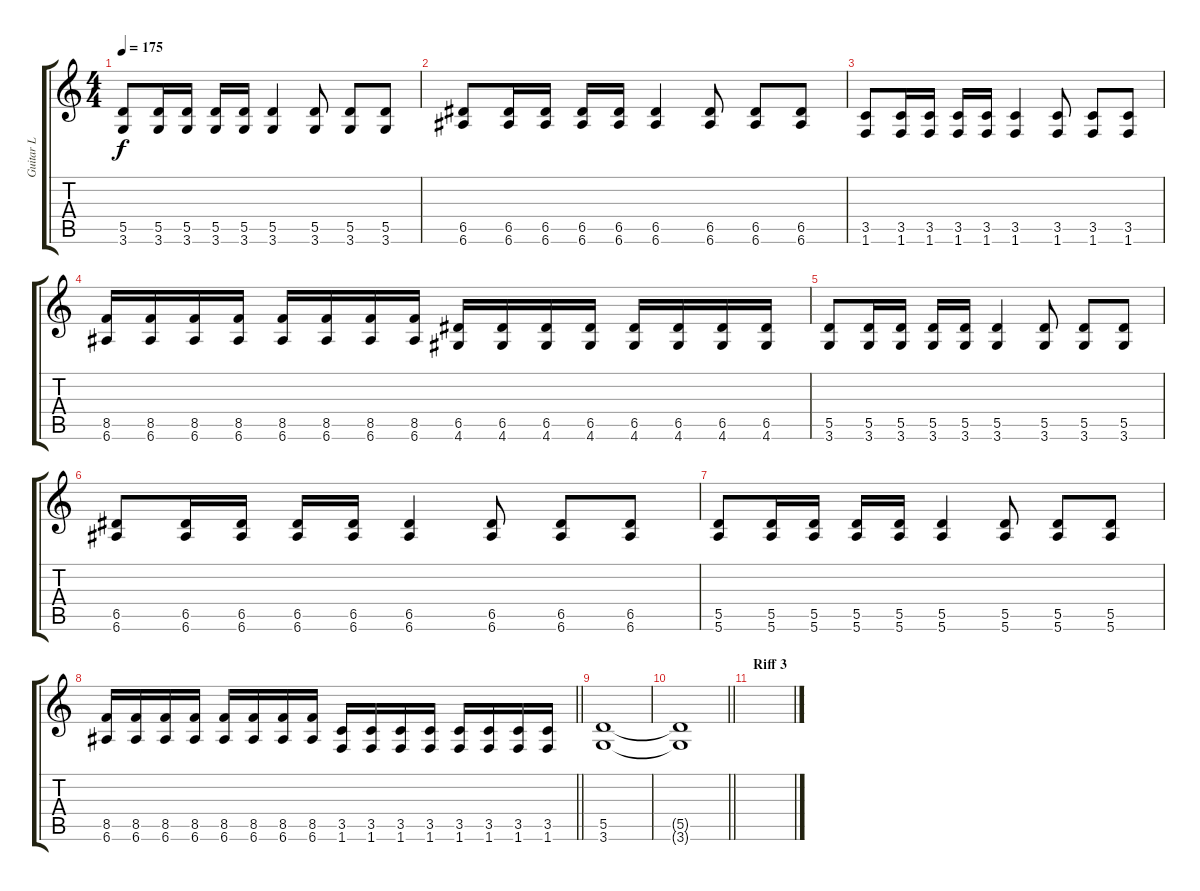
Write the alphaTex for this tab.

\track ("Guitar L" "Guitar L") {instrument distortionguitar}
\staff {score tabs}
\tuning (E4 B3 G3 D3 A2 E2) {hide}
\ts (4 4)
\tempo 175
\clef g2
\ks c
(5.5 3.6).8{dy f} (5.5 3.6).16 (5.5 3.6).16 (5.5 3.6).16 (5.5 3.6).16 (5.5 3.6).4 (5.5 3.6).8 (5.5 3.6).8 (5.5 3.6).8 |
(6.5 6.6).8 (6.5 6.6).16 (6.5 6.6).16 (6.5 6.6).16 (6.5 6.6).16 (6.5 6.6).4 (6.5 6.6).8 (6.5 6.6).8 (6.5 6.6).8 |
(3.5 1.6).8 (3.5 1.6).16 (3.5 1.6).16 (3.5 1.6).16 (3.5 1.6).16 (3.5 1.6).4 (3.5 1.6).8 (3.5 1.6).8 (3.5 1.6).8 |
(8.5 6.6).16 (8.5 6.6).16 (8.5 6.6).16 (8.5 6.6).16 (8.5 6.6).16 (8.5 6.6).16 (8.5 6.6).16 (8.5 6.6).16 (6.5 4.6).16 (6.5 4.6).16 (6.5 4.6).16 (6.5 4.6).16 (6.5 4.6).16 (6.5 4.6).16 (6.5 4.6).16 (6.5 4.6).16 |
(5.5 3.6).8 (5.5 3.6).16 (5.5 3.6).16 (5.5 3.6).16 (5.5 3.6).16 (5.5 3.6).4 (5.5 3.6).8 (5.5 3.6).8 (5.5 3.6).8 |
(6.5 6.6).8 (6.5 6.6).16 (6.5 6.6).16 (6.5 6.6).16 (6.5 6.6).16 (6.5 6.6).4 (6.5 6.6).8 (6.5 6.6).8 (6.5 6.6).8 |
(5.5 5.6).8 (5.5 5.6).16 (5.5 5.6).16 (5.5 5.6).16 (5.5 5.6).16 (5.5 5.6).4 (5.5 5.6).8 (5.5 5.6).8 (5.5 5.6).8 |
\barLineRight lightlight
(8.5 6.6).16 (8.5 6.6).16 (8.5 6.6).16 (8.5 6.6).16 (8.5 6.6).16 (8.5 6.6).16 (8.5 6.6).16 (8.5 6.6).16 (3.5 1.6).16 (3.5 1.6).16 (3.5 1.6).16 (3.5 1.6).16 (3.5 1.6).16 (3.5 1.6).16 (3.5 1.6).16 (3.5 1.6).16 |
(5.5 3.6).1 |
\barLineRight lightlight
(5.5{t} 3.6{t}).1 |
\section ("" "Riff 3")
